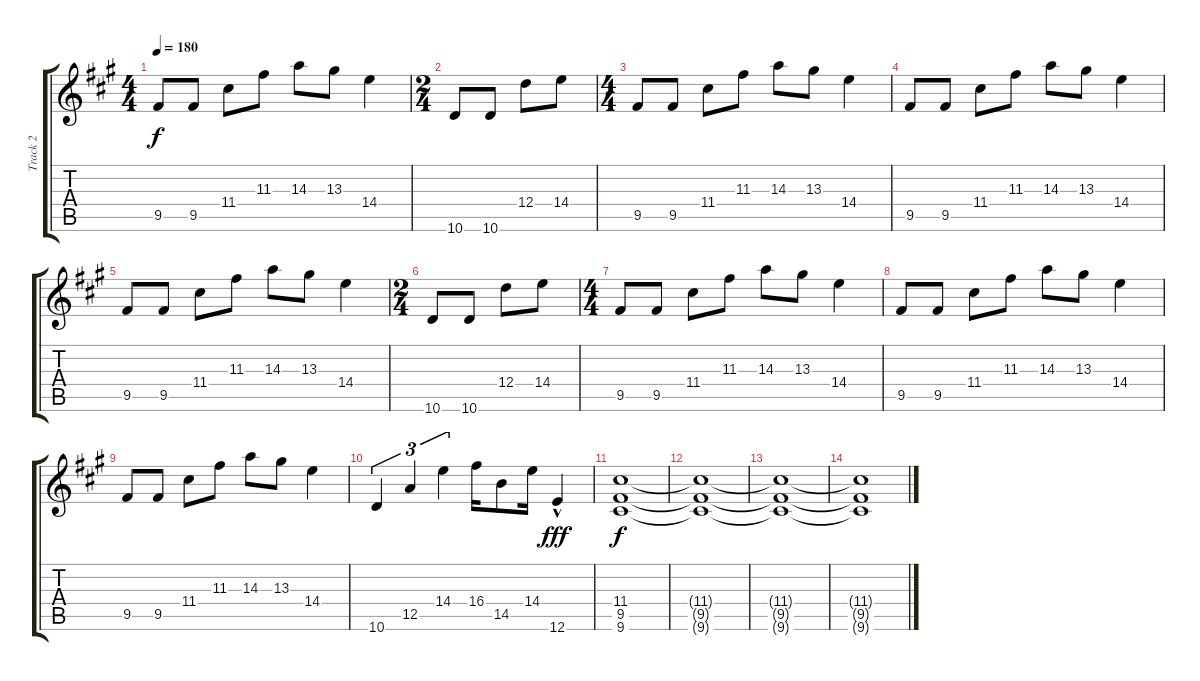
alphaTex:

\track ("Track 2" "Track 2") {instrument overdrivenguitar}
\staff {score tabs}
\tuning (E4 B3 G3 D3 A2 E2) {hide}
\ts (4 4)
\tempo 180
\clef g2
\ks a
9.5.8{dy f} 9.5.8 11.4.8 11.3.8 14.3.8 13.3.8 14.4.4 |
\ts (2 4)
10.6.8 10.6.8 12.4.8 14.4.8 |
\ts (4 4)
9.5.8 9.5.8 11.4.8 11.3.8 14.3.8 13.3.8 14.4.4 |
9.5.8 9.5.8 11.4.8 11.3.8 14.3.8 13.3.8 14.4.4 |
9.5.8 9.5.8 11.4.8 11.3.8 14.3.8 13.3.8 14.4.4 |
\ts (2 4)
10.6.8 10.6.8 12.4.8 14.4.8 |
\ts (4 4)
9.5.8 9.5.8 11.4.8 11.3.8 14.3.8 13.3.8 14.4.4 |
9.5.8 9.5.8 11.4.8 11.3.8 14.3.8 13.3.8 14.4.4 |
9.5.8 9.5.8 11.4.8 11.3.8 14.3.8 13.3.8 14.4.4 |
10.6.4{tu (3 2)} 12.5.4{tu (3 2)} 14.4.4{tu (3 2)} 16.4.16 14.5.8 14.4.16 12.6{hac}.4{dy fff} |
(11.4 9.5 9.6).1{dy f} |
(11.4{t} 9.5{t} 9.6{t}).1 |
(11.4{t} 9.5{t} 9.6{t}).1 |
(11.4{t} 9.5{t} 9.6{t}).1
